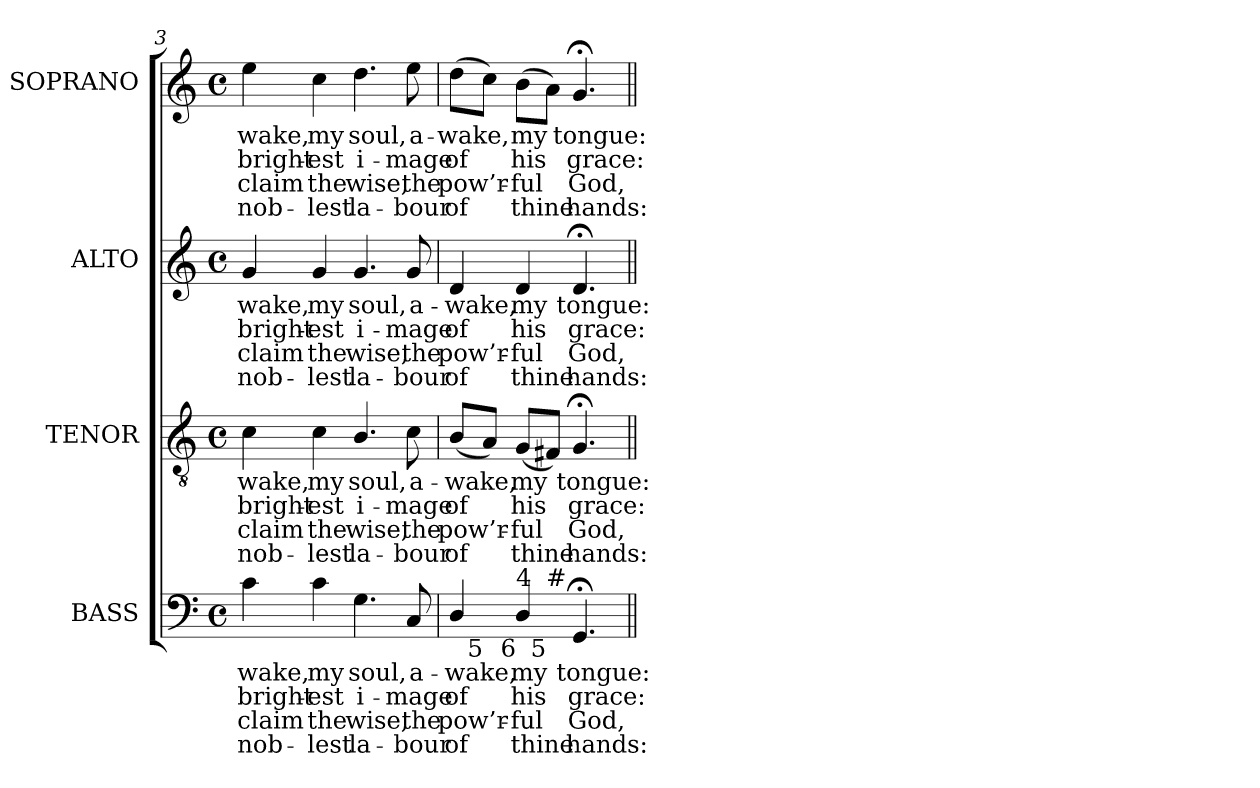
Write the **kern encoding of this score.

**kern	**text	**text	**text	**text	**kern	**text	**text	**text	**text	**kern	**text	**text	**text	**text	**kern	**text	**text	**text	**text
*part4	*part4	*part4	*part4	*part4	*part3	*part3	*part3	*part3	*part3	*part2	*part2	*part2	*part2	*part2	*part1	*part1	*part1	*part1	*part1
*staff4	*staff4	*staff4	*staff4	*staff4	*staff3	*staff3	*staff3	*staff3	*staff3	*staff2	*staff2	*staff2	*staff2	*staff2	*staff1	*staff1	*staff1	*staff1	*staff1
*I"BASS	*	*	*	*	*I"TENOR	*	*	*	*	*I"ALTO	*	*	*	*	*I"SOPRANO	*	*	*	*
*I'B.	*	*	*	*	*I'T.	*	*	*	*	*I'A.	*	*	*	*	*I'S.	*	*	*	*
*clefF4	*	*	*	*	*clefGv2	*	*	*	*	*clefG2	*	*	*	*	*clefG2	*	*	*	*
*	*	*	*	*	*ITrd7c12	*	*	*	*	*	*	*	*	*	*	*	*	*	*
*k[]	*	*	*	*	*k[]	*	*	*	*	*k[]	*	*	*	*	*k[]	*	*	*	*
*C:	*	*	*	*	*C:	*	*	*	*	*C:	*	*	*	*	*C:	*	*	*	*
*M4/4	*	*	*	*	*M4/4	*	*	*	*	*M4/4	*	*	*	*	*M4/4	*	*	*	*
*met(c)	*	*	*	*	*met(c)	*	*	*	*	*met(c)	*	*	*	*	*met(c)	*	*	*	*
=3	=3	=3	=3	=3	=3	=3	=3	=3	=3	=3	=3	=3	=3	=3	=3	=3	=3	=3	=3
!	!LO:LY:b:color=#000000	!LO:LY:b:color=#000000	!LO:LY:b:color=#000000	!LO:LY:b:color=#000000	!	!	!	!	!	!	!	!	!	!	!	!	!	!	!
!	!	!	!	!	!	!LO:LY:b:color=#000000	!LO:LY:b:color=#000000	!LO:LY:b:color=#000000	!LO:LY:b:color=#000000	!	!	!	!	!	!	!	!	!	!
!	!	!	!	!	!	!	!	!	!	!	!LO:LY:b:color=#000000	!LO:LY:b:color=#000000	!LO:LY:b:color=#000000	!LO:LY:b:color=#000000	!	!	!	!	!
!	!	!	!	!	!	!	!	!	!	!	!	!	!	!	!	!LO:LY:b:color=#000000	!LO:LY:b:color=#000000	!LO:LY:b:color=#000000	!LO:LY:b:color=#000000
4ci\	-wake,	bright-	claim	nob-	4Ci\	-wake,	bright-	claim	nob-	4gi/	-wake,	bright-	claim	nob-	4eei\	-wake,	bright-	claim	nob-
!	!LO:LY:b:color=#000000	!LO:LY:b:color=#000000	!LO:LY:b:color=#000000	!LO:LY:b:color=#000000	!	!	!	!	!	!	!	!	!	!	!	!	!	!	!
!	!	!	!	!	!	!LO:LY:b:color=#000000	!LO:LY:b:color=#000000	!LO:LY:b:color=#000000	!LO:LY:b:color=#000000	!	!	!	!	!	!	!	!	!	!
!	!	!	!	!	!	!	!	!	!	!	!LO:LY:b:color=#000000	!LO:LY:b:color=#000000	!LO:LY:b:color=#000000	!LO:LY:b:color=#000000	!	!	!	!	!
!	!	!	!	!	!	!	!	!	!	!	!	!	!	!	!	!LO:LY:b:color=#000000	!LO:LY:b:color=#000000	!LO:LY:b:color=#000000	!LO:LY:b:color=#000000
4ci\	my	-est	-the	lest	4Ci\	my	-est	-the	lest	4gi/	my	-est	-the	lest	4cci\	my	-est	-the	lest
!	!LO:LY:b:color=#000000	!LO:LY:b:color=#000000	!LO:LY:b:color=#000000	!LO:LY:b:color=#000000	!	!	!	!	!	!	!	!	!	!	!	!	!	!	!
!	!	!	!	!	!	!LO:LY:b:color=#000000	!LO:LY:b:color=#000000	!LO:LY:b:color=#000000	!LO:LY:b:color=#000000	!	!	!	!	!	!	!	!	!	!
!	!	!	!	!	!	!	!	!	!	!	!LO:LY:b:color=#000000	!LO:LY:b:color=#000000	!LO:LY:b:color=#000000	!LO:LY:b:color=#000000	!	!	!	!	!
!	!	!	!	!	!	!	!	!	!	!	!	!	!	!	!	!LO:LY:b:color=#000000	!LO:LY:b:color=#000000	!LO:LY:b:color=#000000	!LO:LY:b:color=#000000
4.Gi\	soul,	i-	wise,	la-	4.BBi/	soul,	i-	wise,	la-	4.gi/	soul,	i-	wise,	la-	4.ddi\	soul,	i-	wise,	la-
!	!LO:LY:b:color=#000000	!LO:LY:b:color=#000000	!LO:LY:b:color=#000000	!LO:LY:b:color=#000000	!	!	!	!	!	!	!	!	!	!	!	!	!	!	!
!	!	!	!	!	!	!LO:LY:b:color=#000000	!LO:LY:b:color=#000000	!LO:LY:b:color=#000000	!LO:LY:b:color=#000000	!	!	!	!	!	!	!	!	!	!
!	!	!	!	!	!	!	!	!	!	!	!LO:LY:b:color=#000000	!LO:LY:b:color=#000000	!LO:LY:b:color=#000000	!LO:LY:b:color=#000000	!	!	!	!	!
!	!	!	!	!	!	!	!	!	!	!	!	!	!	!	!	!LO:LY:b:color=#000000	!LO:LY:b:color=#000000	!LO:LY:b:color=#000000	!LO:LY:b:color=#000000
8Ci/	a-	-mage	-the	bour	8Ci\	a-	-mage	-the	bour	8gi/	a-	-mage	-the	bour	8eei\	a-	-mage	-the	bour
=4	=4	=4	=4	=4	=4	=4	=4	=4	=4	=4	=4	=4	=4	=4	=4	=4	=4	=4	=4
!	!LO:LY:b:color=#000000	!LO:LY:b:color=#000000	!LO:LY:b:color=#000000	!LO:LY:b:color=#000000	!	!	!	!	!	!	!	!	!	!	!	!	!	!	!
!	!	!	!	!	!	!LO:LY:b:color=#000000	!LO:LY:b:color=#000000	!LO:LY:b:color=#000000	!LO:LY:b:color=#000000	!	!	!	!	!	!	!	!	!	!
!	!	!	!	!	!	!	!	!	!	!	!LO:LY:b:color=#000000	!LO:LY:b:color=#000000	!LO:LY:b:color=#000000	!LO:LY:b:color=#000000	!	!	!	!	!
!LO:TX:b:rj:t=6	!	!	!	!	!	!	!	!	!	!	!	!	!	!	!	!	!	!	!
!	!	!	!	!	!	!	!	!	!	!	!	!	!	!	!	!LO:LY:b:color=#000000	!LO:LY:b:color=#000000	!LO:LY:b:color=#000000	!LO:LY:b:color=#000000
*^	*	*	*	*	*	*	*	*	*	*	*	*	*	*	*	*	*	*	*
*	*^	*	*	*	*	*	*	*	*	*	*	*	*	*	*	*	*	*	*	*
4Di/	8ryy	4.ryy	-wake,	of	pow’r-	-of	(8BBi/L	-wake,	of	pow’r-	-of	4di/	-wake,	of	pow’r-	-of	(8ddi\L	-wake,	of	pow’r-	-of
!	!LO:TX:b:rj:t=5	!	!	!	!	!	!	!	!	!	!	!	!	!	!	!	!	!	!	!	!
.	2.ryy	.	.	.	.	.	8AAi/J)	.	.	.	.	.	.	.	.	.	8cci\J)	.	.	.	.
!	!	!	!LO:LY:b:color=#000000	!LO:LY:b:color=#000000	!LO:LY:b:color=#000000	!LO:LY:b:color=#000000	!	!	!	!	!	!	!	!	!	!	!	!	!	!	!
!	!	!	!	!	!	!	!	!LO:LY:b:color=#000000	!LO:LY:b:color=#000000	!LO:LY:b:color=#000000	!LO:LY:b:color=#000000	!	!	!	!	!	!	!	!	!	!
!	!	!	!	!	!	!	!	!	!	!	!	!	!LO:LY:b:color=#000000	!LO:LY:b:color=#000000	!LO:LY:b:color=#000000	!LO:LY:b:color=#000000	!	!	!	!	!
!LO:TX:b:rj:t=6	!	!	!	!	!	!	!	!	!	!	!	!	!	!	!	!	!	!	!	!	!
!LO:TX:t=4	!	!	!	!	!	!	!	!	!	!	!	!	!	!	!	!	!	!	!	!	!
!	!	!	!	!	!	!	!	!	!	!	!	!	!	!	!	!	!	!LO:LY:b:color=#000000	!LO:LY:b:color=#000000	!LO:LY:b:color=#000000	!LO:LY:b:color=#000000
4Di/	.	.	my	his	ful	thine	(8GGi/L	my	his	ful	thine	4di/	my	his	ful	thine	(8bi\L	my	his	ful	thine
!	!	!LO:TX:b:rj:t=5	!	!	!	!	!	!	!	!	!	!	!	!	!	!	!	!	!	!	!
!	!	!LO:TX:t=#	!	!	!	!	!	!	!	!	!	!	!	!	!	!	!	!	!	!	!
.	.	2ryy	.	.	.	.	8FF#Xi/J)	.	.	.	.	.	.	.	.	.	8ai\J)	.	.	.	.
!	!	!	!LO:LY:b:color=#000000	!LO:LY:b:color=#000000	!LO:LY:b:color=#000000	!LO:LY:b:color=#000000	!	!	!	!	!	!	!	!	!	!	!	!	!	!	!
!	!	!	!	!	!	!	!	!LO:LY:b:color=#000000	!LO:LY:b:color=#000000	!LO:LY:b:color=#000000	!LO:LY:b:color=#000000	!	!	!	!	!	!	!	!	!	!
!	!	!	!	!	!	!	!	!	!	!	!	!	!LO:LY:b:color=#000000	!LO:LY:b:color=#000000	!LO:LY:b:color=#000000	!LO:LY:b:color=#000000	!	!	!	!	!
!	!	!	!	!	!	!	!	!	!	!	!	!	!	!	!	!	!	!LO:LY:b:color=#000000	!LO:LY:b:color=#000000	!LO:LY:b:color=#000000	!LO:LY:b:color=#000000
4.GG;i/	.	.	tongue:	grace:	God,	hands:	4.GG;i/	tongue:	grace:	God,	hands:	4.d;i/	tongue:	grace:	God,	hands:	4.g;i/	tongue:	grace:	God,	hands:
*v	*v	*v	*	*	*	*	*	*	*	*	*	*	*	*	*	*	*	*	*	*	*
=||	=||	=||	=||	=||	=||	=||	=||	=||	=||	=||	=||	=||	=||	=||	=||	=||	=||	=||	=||
*-	*-	*-	*-	*-	*-	*-	*-	*-	*-	*-	*-	*-	*-	*-	*-	*-	*-	*-	*-
